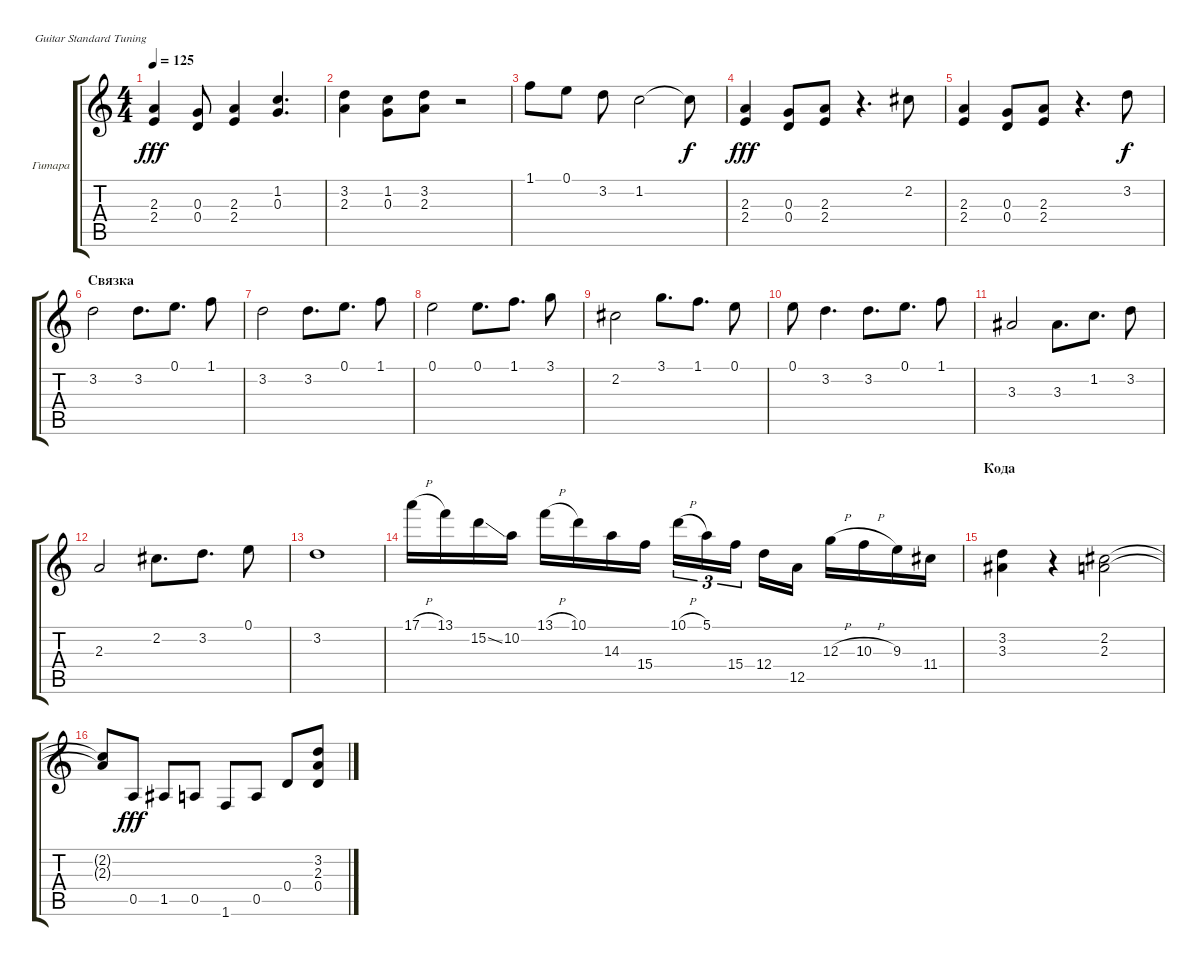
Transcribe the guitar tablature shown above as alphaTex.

\bracketExtendMode groupsimilarinstruments
\firstSystemTrackNameOrientation horizontal
\otherSystemsTrackNameOrientation horizontal
\track ("Владимир Холстинин" "Гитара") {instrument distortionguitar}
\staff {score tabs}
\tuning (E4 B3 G3 D3 A2 E2)
\ts (4 4)
\tempo 125
\clef g2
\ks c
(2.3 2.4).4{dy fff} (0.3 0.4).8 (2.3 2.4).4 (1.2 0.3).4{d} |
(3.2 2.3).4 (1.2 0.3).8 (3.2 2.3).8 r.2 |
1.1.8 0.1.8 3.2.8 1.2.2 1.2{t}.8{dy f} |
(2.3 2.4).4{dy fff} (0.3 0.4).8 (2.3 2.4).8 r.4{d} 2.2.8 |
(2.3 2.4).4 (0.3 0.4).8 (2.3 2.4).8 r.4{d} 3.2.8{dy f} |
\section ("" "Связка")
3.2.2 3.2.8{d} 0.1.8{d} 1.1.8 |
3.2.2 3.2.8{d} 0.1.8{d} 1.1.8 |
0.1.2 0.1.8{d} 1.1.8{d} 3.1.8 |
2.2.2 3.1.8{d} 1.1.8{d} 0.1.8 |
0.1.8 3.2.4{d} 3.2.8{d} 0.1.8{d} 1.1.8 |
3.3.2 3.3.8{d} 1.2.8{d} 3.2.8 |
2.3.2 2.2.8{d} 3.2.8{d} 0.1.8 |
3.2.1 |
17.1{h}.16 13.1.16 15.2{ss}.16 10.2.16 13.1{h}.16 10.1.16 14.3.16 15.4.16 10.1{h}.16{tu (3 2)} 5.1.16{tu (3 2)} 15.4.16{tu (3 2)} 12.4.16 12.5.16 12.3{h}.16 10.3{h}.16 9.3.16 11.4.16 |
\section ("" "Кода")
(3.2 3.3).4 r.4 (2.2 2.3).2 |
(2.2{t} 2.3{t}).8 0.5.8{dy fff} 1.5.8 0.5.8 1.6.8 0.5.8 0.4.8 (3.2 2.3 0.4).8
